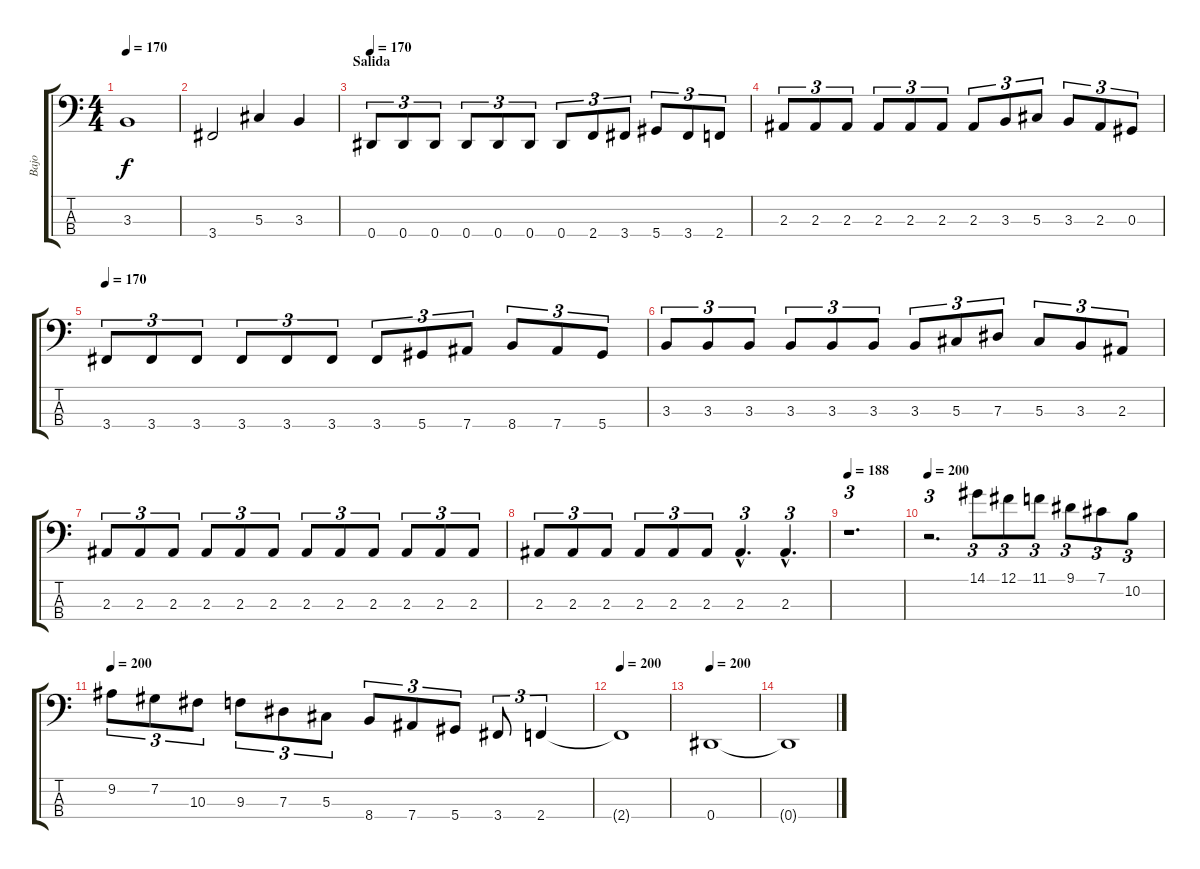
\track ("Bajo" "Bajo") {instrument electricbassfinger}
\staff {score tabs}
\tuning (Gb2 Db2 Ab1 Eb1) {hide}
\ts (4 4)
\tempo 170
\clef f4
\ks c
3.3.1{dy f} |
3.4.2 5.3.4 3.3.4 |
\section ("" "Salida")
\tempo 170
0.4.8{tu (3 2)} 0.4.8{tu (3 2)} 0.4.8{tu (3 2)} 0.4.8{tu (3 2)} 0.4.8{tu (3 2)} 0.4.8{tu (3 2)} 0.4.8{tu (3 2)} 2.4.8{tu (3 2)} 3.4.8{tu (3 2)} 5.4.8{tu (3 2)} 3.4.8{tu (3 2)} 2.4.8{tu (3 2)} |
2.3.8{tu (3 2)} 2.3.8{tu (3 2)} 2.3.8{tu (3 2)} 2.3.8{tu (3 2)} 2.3.8{tu (3 2)} 2.3.8{tu (3 2)} 2.3.8{tu (3 2)} 3.3.8{tu (3 2)} 5.3.8{tu (3 2)} 3.3.8{tu (3 2)} 2.3.8{tu (3 2)} 0.3.8{tu (3 2)} |
\tempo 170
3.4.8{tu (3 2)} 3.4.8{tu (3 2)} 3.4.8{tu (3 2)} 3.4.8{tu (3 2)} 3.4.8{tu (3 2)} 3.4.8{tu (3 2)} 3.4.8{tu (3 2)} 5.4.8{tu (3 2)} 7.4.8{tu (3 2)} 8.4.8{tu (3 2)} 7.4.8{tu (3 2)} 5.4.8{tu (3 2)} |
3.3.8{tu (3 2)} 3.3.8{tu (3 2)} 3.3.8{tu (3 2)} 3.3.8{tu (3 2)} 3.3.8{tu (3 2)} 3.3.8{tu (3 2)} 3.3.8{tu (3 2)} 5.3.8{tu (3 2)} 7.3.8{tu (3 2)} 5.3.8{tu (3 2)} 3.3.8{tu (3 2)} 2.3.8{tu (3 2)} |
2.3.8{tu (3 2)} 2.3.8{tu (3 2)} 2.3.8{tu (3 2)} 2.3.8{tu (3 2)} 2.3.8{tu (3 2)} 2.3.8{tu (3 2)} 2.3.8{tu (3 2)} 2.3.8{tu (3 2)} 2.3.8{tu (3 2)} 2.3.8{tu (3 2)} 2.3.8{tu (3 2)} 2.3.8{tu (3 2)} |
2.3.8{tu (3 2)} 2.3.8{tu (3 2)} 2.3.8{tu (3 2)} 2.3.8{tu (3 2)} 2.3.8{tu (3 2)} 2.3.8{tu (3 2)} 2.3{hac}.4{d tu (3 2)} 2.3{hac}.4{d tu (3 2)} |
\tempo 188
r.1{d tu (3 2)} |
\tempo 200
r.2{d tu (3 2)} 14.1.8{tu (3 2)} 12.1.8{tu (3 2)} 11.1.8{tu (3 2)} 9.1.8{tu (3 2)} 7.1.8{tu (3 2)} 10.2.8{tu (3 2)} |
\tempo 200
9.2.8{tu (3 2)} 7.2.8{tu (3 2)} 10.3.8{tu (3 2)} 9.3.8{tu (3 2)} 7.3.8{tu (3 2)} 5.3.8{tu (3 2)} 8.4.8{tu (3 2)} 7.4.8{tu (3 2)} 5.4.8{tu (3 2)} 3.4.8{tu (3 2)} 2.4.4{tu (3 2)} |
\tempo 200
2.4{t}.1 |
\tempo 200
0.4.1 |
0.4{t}.1
